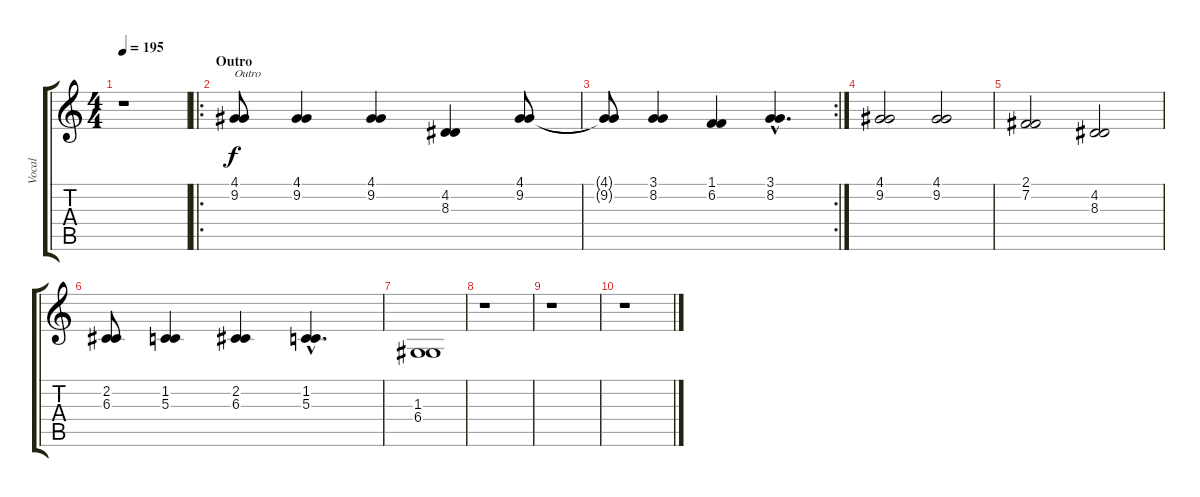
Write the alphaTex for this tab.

\track ("Vocal" "Vocal") {instrument oboe}
\staff {score tabs}
\tuning (E4 B3 G3 D3 A2 E2) {hide}
\ts (4 4)
\tempo 195
\clef g2
\ks c
r.1{dy f} |
\ro
\section ("" "Outro")
(4.1 9.2).8{txt "Outro"} (4.1 9.2).4 (4.1 9.2).4 (4.2 8.3).4 (4.1 9.2).8 |
\rc 2
(4.1{t} 9.2{t}).8 (3.1 8.2).4 (1.1 6.2).4 (3.1{hac} 8.2{hac}).4{d} |
(4.1 9.2).2 (4.1 9.2).2 |
(2.1 7.2).2 (4.2 8.3).2 |
(2.2 6.3).8 (1.2 5.3).4 (2.2 6.3).4 (1.2{hac} 5.3{hac}).4{d} |
(1.3 6.4).1 |
r.1 |
r.1 |
r.1
